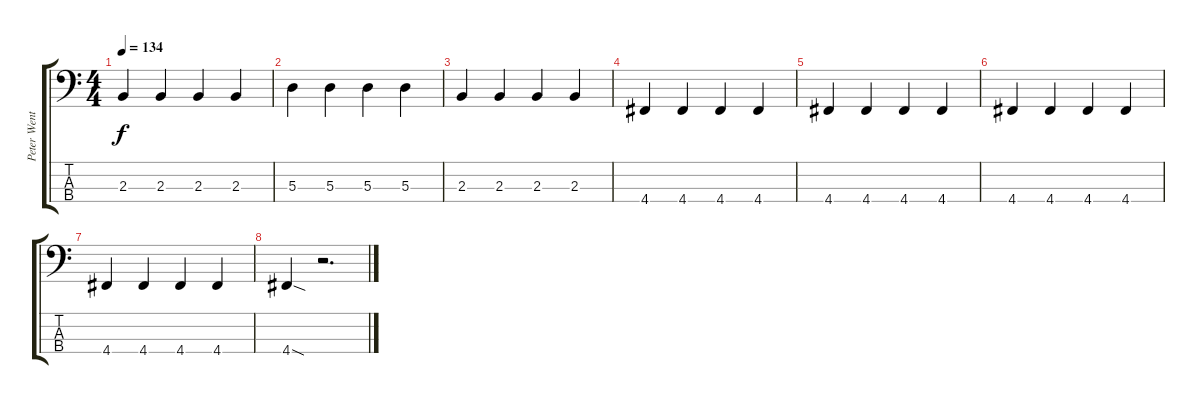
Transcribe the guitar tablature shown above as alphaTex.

\track ("Peter Wentz (Bass)" "Peter Went") {instrument electricbasspick}
\staff {score tabs}
\tuning (G2 D2 A1 D1) {hide}
\ts (4 4)
\tempo 134
\clef f4
\ks c
2.3.4{dy f} 2.3.4 2.3.4 2.3.4 |
5.3.4 5.3.4 5.3.4 5.3.4 |
2.3.4 2.3.4 2.3.4 2.3.4 |
4.4.4 4.4.4 4.4.4 4.4.4 |
4.4.4 4.4.4 4.4.4 4.4.4 |
4.4.4 4.4.4 4.4.4 4.4.4 |
4.4.4 4.4.4 4.4.4 4.4.4 |
4.4{sod}.4 r.2{d}
